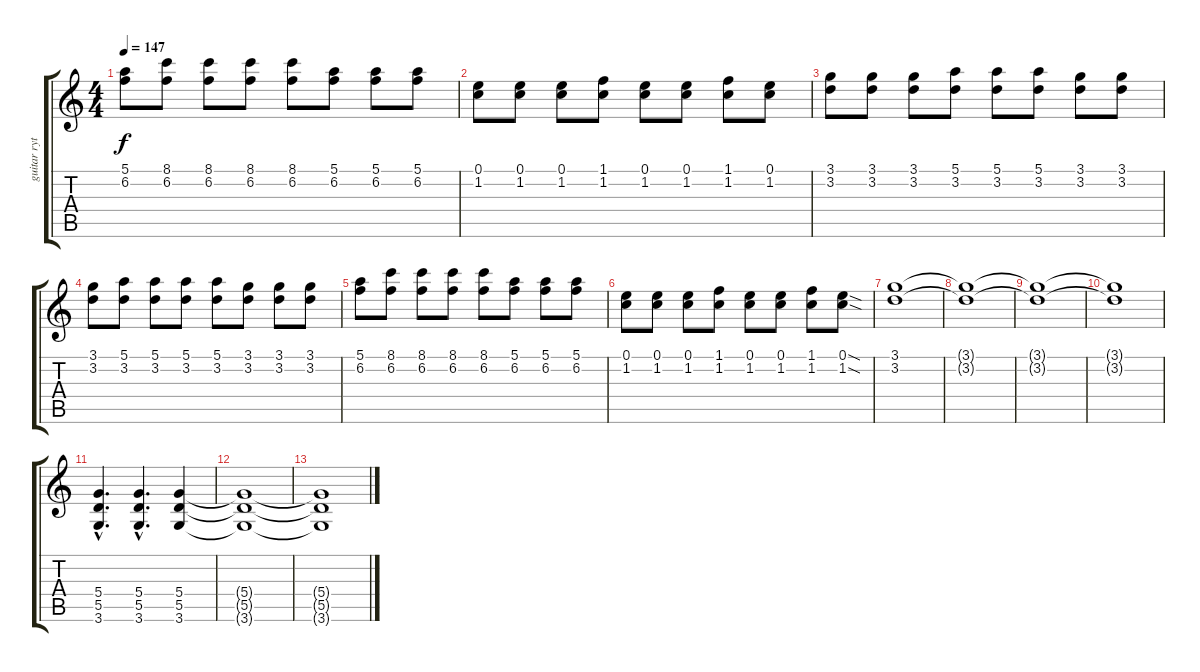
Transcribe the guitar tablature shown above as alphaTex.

\track ("guitar rythmik/solo" "guitar ryt") {instrument distortionguitar}
\staff {score tabs}
\tuning (E4 B3 G3 D3 A2 E2) {hide}
\ts (4 4)
\tempo 147
\clef g2
\ks c
(5.1 6.2).8{dy f} (8.1 6.2).8 (8.1 6.2).8 (8.1 6.2).8 (8.1 6.2).8 (5.1 6.2).8 (5.1 6.2).8 (5.1 6.2).8 |
(0.1 1.2).8 (0.1 1.2).8 (0.1 1.2).8 (1.1 1.2).8 (0.1 1.2).8 (0.1 1.2).8 (1.1 1.2).8 (0.1 1.2).8 |
(3.1 3.2).8 (3.1 3.2).8 (3.1 3.2).8 (5.1 3.2).8 (5.1 3.2).8 (5.1 3.2).8 (3.1 3.2).8 (3.1 3.2).8 |
(3.1 3.2).8 (5.1 3.2).8 (5.1 3.2).8 (5.1 3.2).8 (5.1 3.2).8 (3.1 3.2).8 (3.1 3.2).8 (3.1 3.2).8 |
(5.1 6.2).8 (8.1 6.2).8 (8.1 6.2).8 (8.1 6.2).8 (8.1 6.2).8 (5.1 6.2).8 (5.1 6.2).8 (5.1 6.2).8 |
(0.1 1.2).8 (0.1 1.2).8 (0.1 1.2).8 (1.1 1.2).8 (0.1 1.2).8 (0.1 1.2).8 (1.1 1.2).8 (0.1{sod} 1.2{sod}).8 |
(3.1 3.2).1 |
(3.1{t} 3.2{t}).1 |
(3.1{t} 3.2{t}).1 |
(3.1{t} 3.2{t}).1 |
(5.4{hac} 5.5{hac} 3.6{hac}).4{d} (5.4{hac} 5.5{hac} 3.6{hac}).4{d} (5.4 5.5 3.6).4 |
(5.4{t} 5.5{t} 3.6{t}).1{volume 7} |
(5.4{t} 5.5{t} 3.6{t}).1{volume 0}
